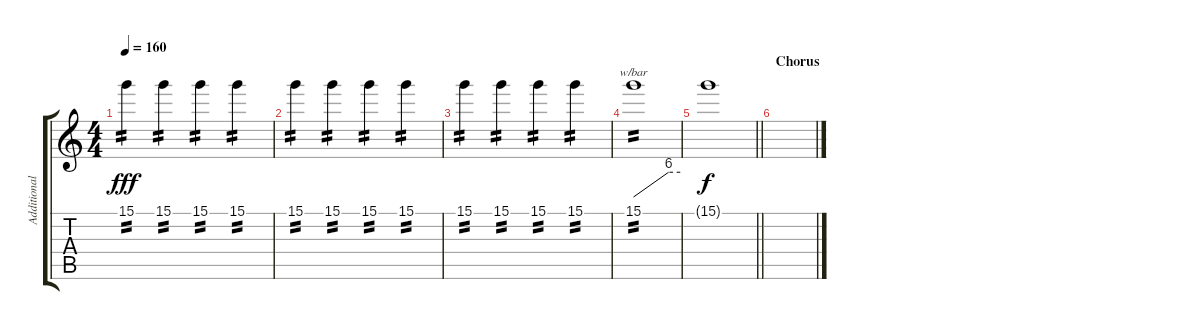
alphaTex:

\track ("Additional Guitar" "Additional") {instrument distortionguitar}
\staff {score tabs}
\tuning (E4 B3 G3 D3 A2 E2) {hide}
\ts (4 4)
\tempo 160
\clef g2
\ks c
15.1.4{tp 2 dy fff} 15.1.4{tp 2} 15.1.4{tp 2} 15.1.4{tp 2} |
15.1.4{tp 2} 15.1.4{tp 2} 15.1.4{tp 2} 15.1.4{tp 2} |
15.1.4{tp 2} 15.1.4{tp 2} 15.1.4{tp 2} 15.1.4{tp 2} |
15.1.1{tbe (custom default 0 0 45 24 60 24) tp 2} |
\barLineRight lightlight
15.1{t}.1{dy f} |
\section ("" "Chorus")
